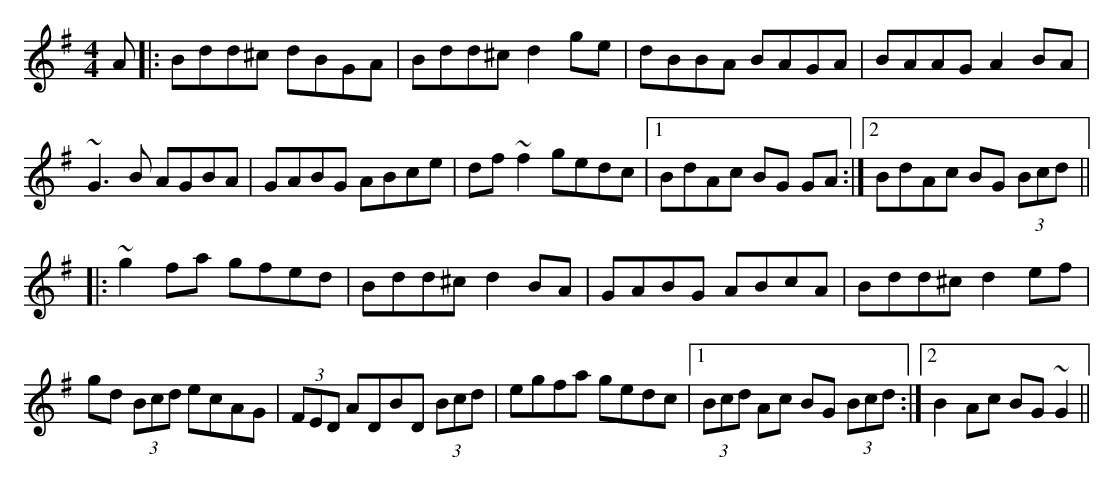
X:1
M:4/4
K:G
A |: Bdd^c dBGA | Bdd^c d2 ge | dBBA BAGA | BAAG A2 BA |
~G3 B AGBA | GABG ABce | df ~f2 gedc |1 BdAc BG GA :|2 BdAc BG (3Bcd ||
|: ~g2 fa gfed | Bdd^c d2 BA | GABG ABcA | Bdd^c d2 ef |
gd (3Bcd ecAG | (3FED ADBD (3Bcd | egfa gedc |1 (3Bcd Ac BG (3Bcd :|2 B2 Ac BG ~G2 ||
